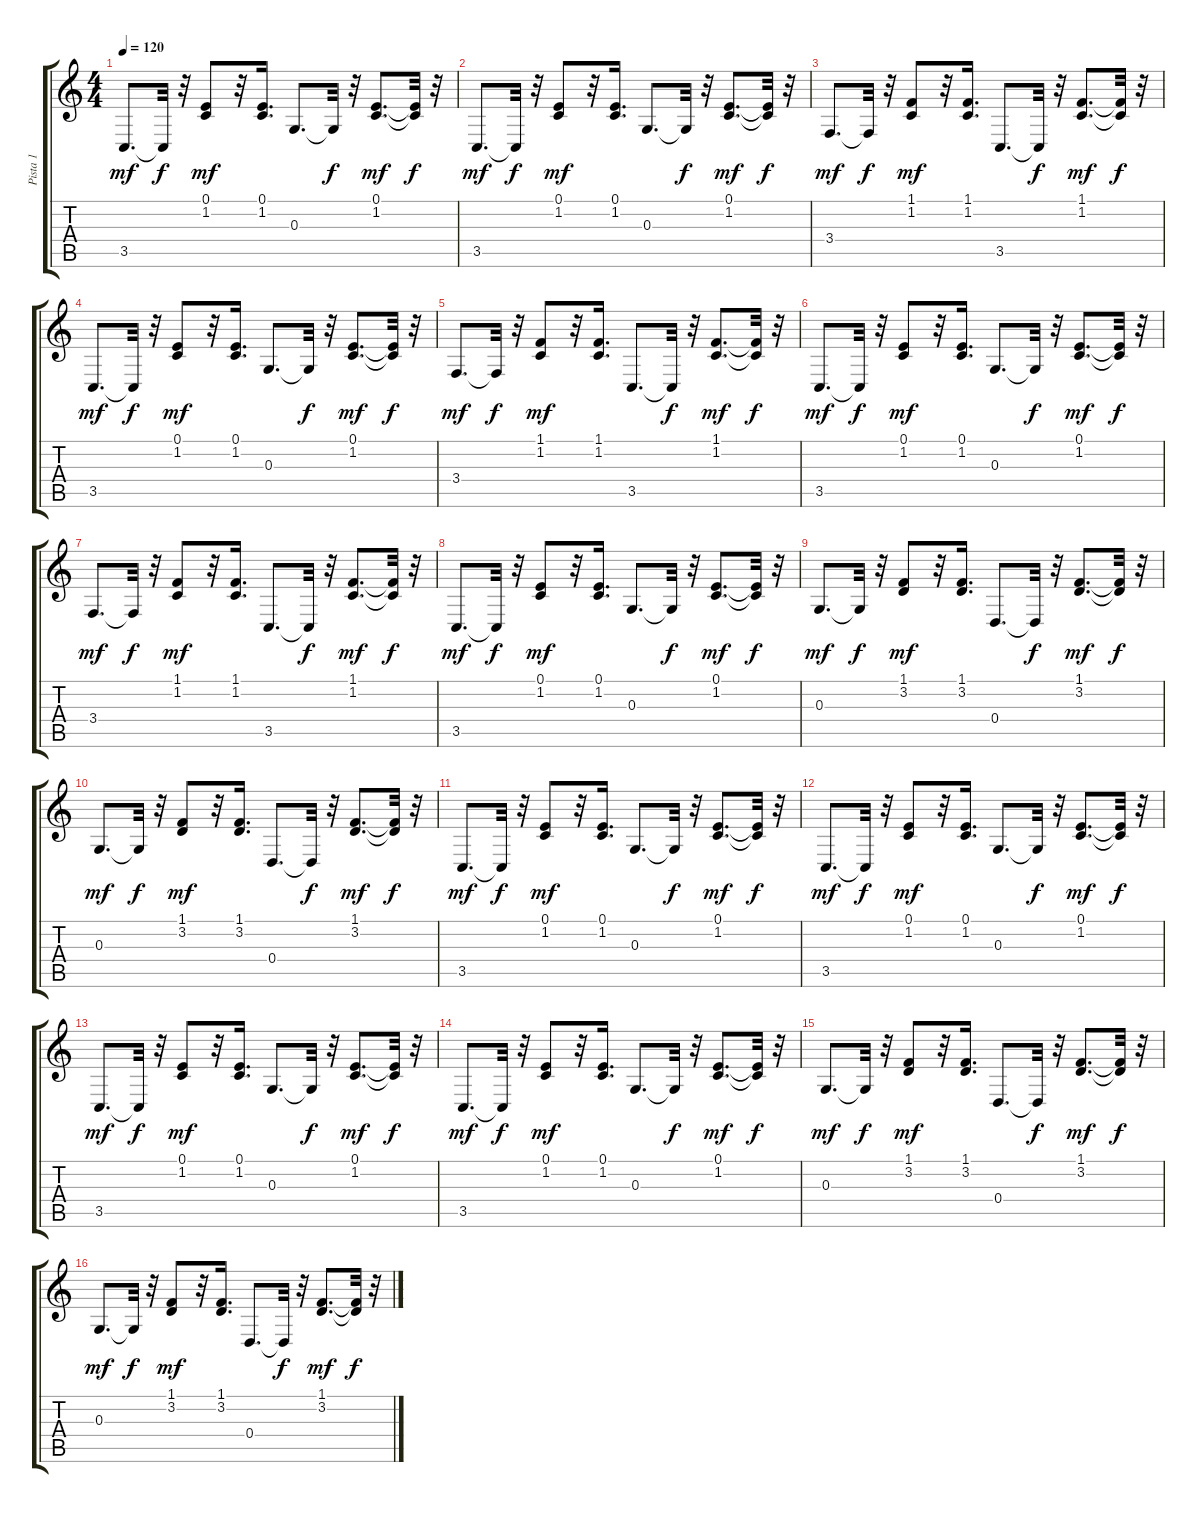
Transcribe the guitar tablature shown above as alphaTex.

\track ("Pista 1" "Pista 1") {instrument marimba}
\staff {score tabs}
\tuning (E4 B3 G3 D3 A2 E2) {hide}
\ts (4 4)
\tempo 120
\clef g2
\ks c
3.5.8{d dy mf} 3.5{t}.32{dy f} r.32 (0.1 1.2).8{dy mf} r.32 (0.1 1.2).16{d} 0.3.8{d} 0.3{t}.32{dy f} r.32 (0.1 1.2).8{d dy mf} (0.1{t} 1.2{t}).32{dy f} r.32 |
3.5.8{d dy mf} 3.5{t}.32{dy f} r.32 (0.1 1.2).8{dy mf} r.32 (0.1 1.2).16{d} 0.3.8{d} 0.3{t}.32{dy f} r.32 (0.1 1.2).8{d dy mf} (0.1{t} 1.2{t}).32{dy f} r.32 |
3.4.8{d dy mf} 3.4{t}.32{dy f} r.32 (1.1 1.2).8{dy mf} r.32 (1.1 1.2).16{d} 3.5.8{d} 3.5{t}.32{dy f} r.32 (1.1 1.2).8{d dy mf} (1.1{t} 1.2{t}).32{dy f} r.32 |
3.5.8{d dy mf} 3.5{t}.32{dy f} r.32 (0.1 1.2).8{dy mf} r.32 (0.1 1.2).16{d} 0.3.8{d} 0.3{t}.32{dy f} r.32 (0.1 1.2).8{d dy mf} (0.1{t} 1.2{t}).32{dy f} r.32 |
3.4.8{d dy mf} 3.4{t}.32{dy f} r.32 (1.1 1.2).8{dy mf} r.32 (1.1 1.2).16{d} 3.5.8{d} 3.5{t}.32{dy f} r.32 (1.1 1.2).8{d dy mf} (1.1{t} 1.2{t}).32{dy f} r.32 |
3.5.8{d dy mf} 3.5{t}.32{dy f} r.32 (0.1 1.2).8{dy mf} r.32 (0.1 1.2).16{d} 0.3.8{d} 0.3{t}.32{dy f} r.32 (0.1 1.2).8{d dy mf} (0.1{t} 1.2{t}).32{dy f} r.32 |
3.4.8{d dy mf} 3.4{t}.32{dy f} r.32 (1.1 1.2).8{dy mf} r.32 (1.1 1.2).16{d} 3.5.8{d} 3.5{t}.32{dy f} r.32 (1.1 1.2).8{d dy mf} (1.1{t} 1.2{t}).32{dy f} r.32 |
3.5.8{d dy mf} 3.5{t}.32{dy f} r.32 (0.1 1.2).8{dy mf} r.32 (0.1 1.2).16{d} 0.3.8{d} 0.3{t}.32{dy f} r.32 (0.1 1.2).8{d dy mf} (0.1{t} 1.2{t}).32{dy f} r.32 |
0.3.8{d dy mf} 0.3{t}.32{dy f} r.32 (1.1 3.2).8{dy mf} r.32 (1.1 3.2).16{d} 0.4.8{d} 0.4{t}.32{dy f} r.32 (1.1 3.2).8{d dy mf} (1.1{t} 3.2{t}).32{dy f} r.32 |
0.3.8{d dy mf} 0.3{t}.32{dy f} r.32 (1.1 3.2).8{dy mf} r.32 (1.1 3.2).16{d} 0.4.8{d} 0.4{t}.32{dy f} r.32 (1.1 3.2).8{d dy mf} (1.1{t} 3.2{t}).32{dy f} r.32 |
3.5.8{d dy mf} 3.5{t}.32{dy f} r.32 (0.1 1.2).8{dy mf} r.32 (0.1 1.2).16{d} 0.3.8{d} 0.3{t}.32{dy f} r.32 (0.1 1.2).8{d dy mf} (0.1{t} 1.2{t}).32{dy f} r.32 |
3.5.8{d dy mf} 3.5{t}.32{dy f} r.32 (0.1 1.2).8{dy mf} r.32 (0.1 1.2).16{d} 0.3.8{d} 0.3{t}.32{dy f} r.32 (0.1 1.2).8{d dy mf} (0.1{t} 1.2{t}).32{dy f} r.32 |
3.5.8{d dy mf} 3.5{t}.32{dy f} r.32 (0.1 1.2).8{dy mf} r.32 (0.1 1.2).16{d} 0.3.8{d} 0.3{t}.32{dy f} r.32 (0.1 1.2).8{d dy mf} (0.1{t} 1.2{t}).32{dy f} r.32 |
3.5.8{d dy mf} 3.5{t}.32{dy f} r.32 (0.1 1.2).8{dy mf} r.32 (0.1 1.2).16{d} 0.3.8{d} 0.3{t}.32{dy f} r.32 (0.1 1.2).8{d dy mf} (0.1{t} 1.2{t}).32{dy f} r.32 |
0.3.8{d dy mf} 0.3{t}.32{dy f} r.32 (1.1 3.2).8{dy mf} r.32 (1.1 3.2).16{d} 0.4.8{d} 0.4{t}.32{dy f} r.32 (1.1 3.2).8{d dy mf} (1.1{t} 3.2{t}).32{dy f} r.32 |
0.3.8{d dy mf} 0.3{t}.32{dy f} r.32 (1.1 3.2).8{dy mf} r.32 (1.1 3.2).16{d} 0.4.8{d} 0.4{t}.32{dy f} r.32 (1.1 3.2).8{d dy mf} (1.1{t} 3.2{t}).32{dy f} r.32
